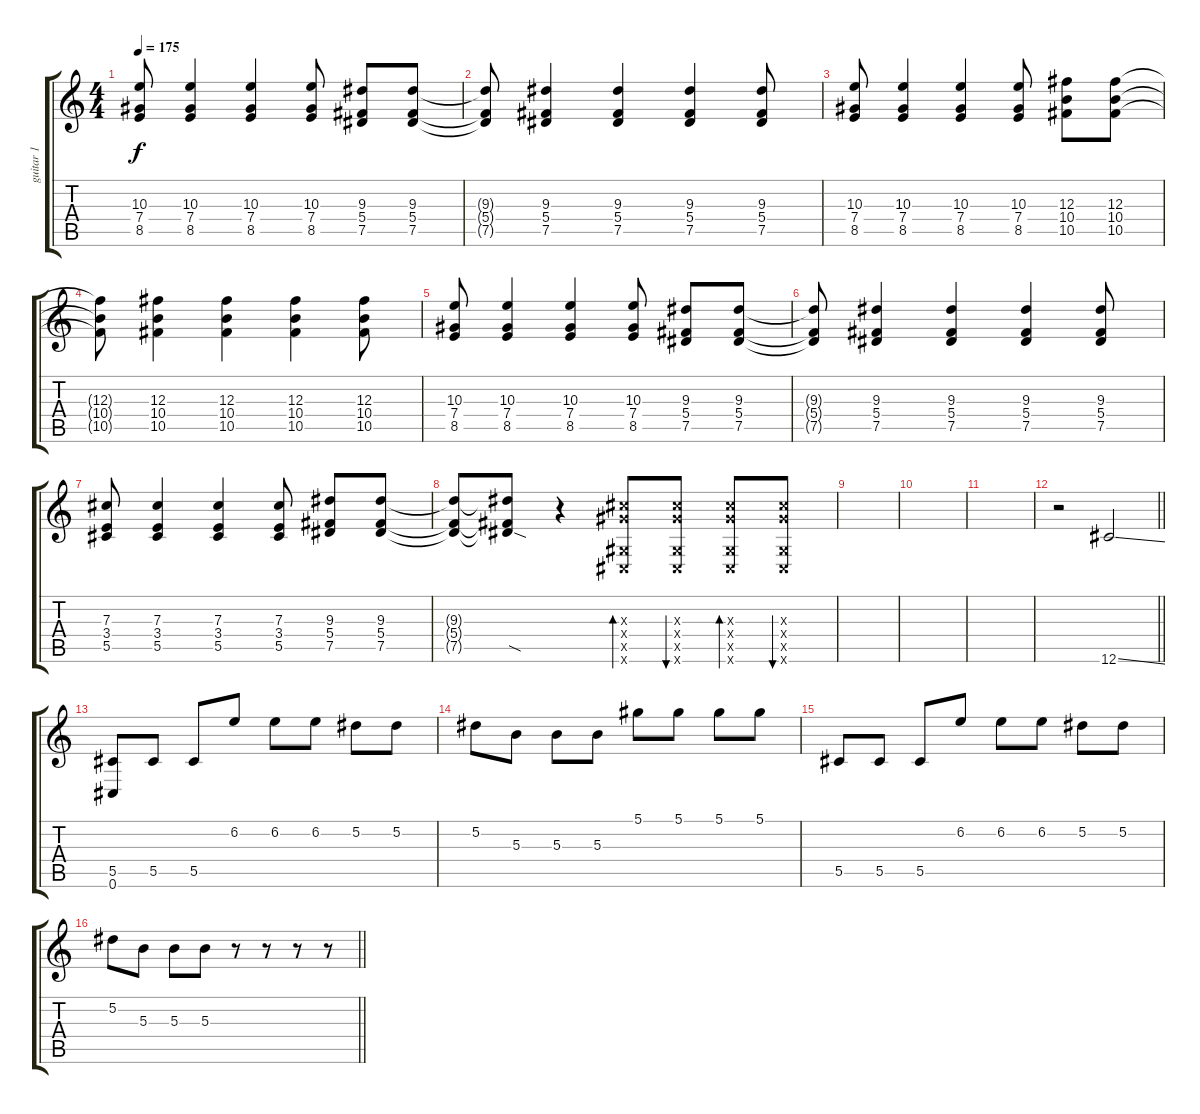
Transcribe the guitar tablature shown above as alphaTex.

\track ("guitar 1" "guitar 1") {instrument distortionguitar}
\staff {score tabs}
\tuning (Eb4 Bb3 Gb3 Db3 Ab2 Db2) {hide}
\ts (4 4)
\tempo 175
\clef g2
\ks c
(10.3 7.4 8.5).8{dy f} (10.3 7.4 8.5).4 (10.3 7.4 8.5).4 (10.3 7.4 8.5).8 (9.3 5.4 7.5).8 (9.3 5.4 7.5).8 |
(9.3{t} 5.4{t} 7.5{t}).8 (9.3 5.4 7.5).4 (9.3 5.4 7.5).4 (9.3 5.4 7.5).4 (9.3 5.4 7.5).8 |
(10.3 7.4 8.5).8 (10.3 7.4 8.5).4 (10.3 7.4 8.5).4 (10.3 7.4 8.5).8 (12.3 10.4 10.5).8 (12.3 10.4 10.5).8 |
(12.3{t} 10.4{t} 10.5{t}).8 (12.3 10.4 10.5).4 (12.3 10.4 10.5).4 (12.3 10.4 10.5).4 (12.3 10.4 10.5).8 |
(10.3 7.4 8.5).8 (10.3 7.4 8.5).4 (10.3 7.4 8.5).4 (10.3 7.4 8.5).8 (9.3 5.4 7.5).8 (9.3 5.4 7.5).8 |
(9.3{t} 5.4{t} 7.5{t}).8 (9.3 5.4 7.5).4 (9.3 5.4 7.5).4 (9.3 5.4 7.5).4 (9.3 5.4 7.5).8 |
(7.3 3.4 5.5).8 (7.3 3.4 5.5).4 (7.3 3.4 5.5).4 (7.3 3.4 5.5).8 (9.3 5.4 7.5).8 (9.3 5.4 7.5).8 |
(9.3{t} 5.4{t} 7.5{t}).8 (9.3{t} 5.4{t} 7.5{sod t}).8 r.4 (7.3{x} 7.4{x} 0.5{x} 0.6{x}).8{bd 60} (7.3{x} 7.4{x} 0.5{x} 0.6{x}).8{bu 60} (7.3{x} 7.4{x} 0.5{x} 0.6{x}).8{bd 60} (7.3{x} 7.4{x} 0.5{x} 0.6{x}).8{bu 60} |
|
|
|
\barLineRight lightlight
r.2{instrument overdrivenguitar} 12.6{ss}.2 |
(5.5 0.6).8 5.5.8 5.5.8 6.2.8 6.2.8 6.2.8 5.2.8 5.2.8 |
5.2.8 5.3.8 5.3.8 5.3.8 5.1.8 5.1.8 5.1.8 5.1.8 |
5.5.8 5.5.8 5.5.8 6.2.8 6.2.8 6.2.8 5.2.8 5.2.8 |
\barLineRight lightlight
5.2.8 5.3.8 5.3.8 5.3.8 r.8 r.8 r.8 r.8
